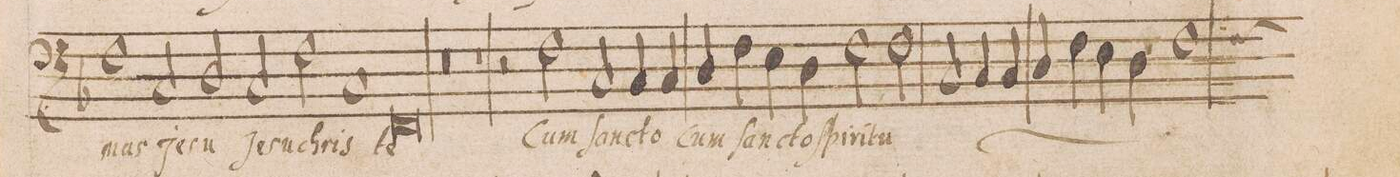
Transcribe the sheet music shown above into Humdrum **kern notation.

**kern	**text
*I"BASVS	*
*clefF4	*
*k[b-]	*
*met(C|)	*
*M2/1	*
1F	-mus
2C/	Je-
2D/	-si
=79	=79
2C/	Je-
2F\	-su
1C	chris-
=80	=80
0FF	-te
=81	=81
0r	.
=82	=82
1r	.
2r	.
2F\	Cum
=83	=83
2C/	ſan-
4C/	-cto
4C/	cum
4D/	ſan-
4F\	-cto
4E\	ſan-
4D\	-cto
=84	=84
2F\	ſpi-
2F\	-ri-
2C/	-tu
*	*ij
4C/	cum
4C/	san-
=85	=85
4D/	-cto
4F\	spi-
4E\	-ri-
4D\	.
*custos:F	*
1F	-tu
*	*Xij
=86	=86
*-	*-
